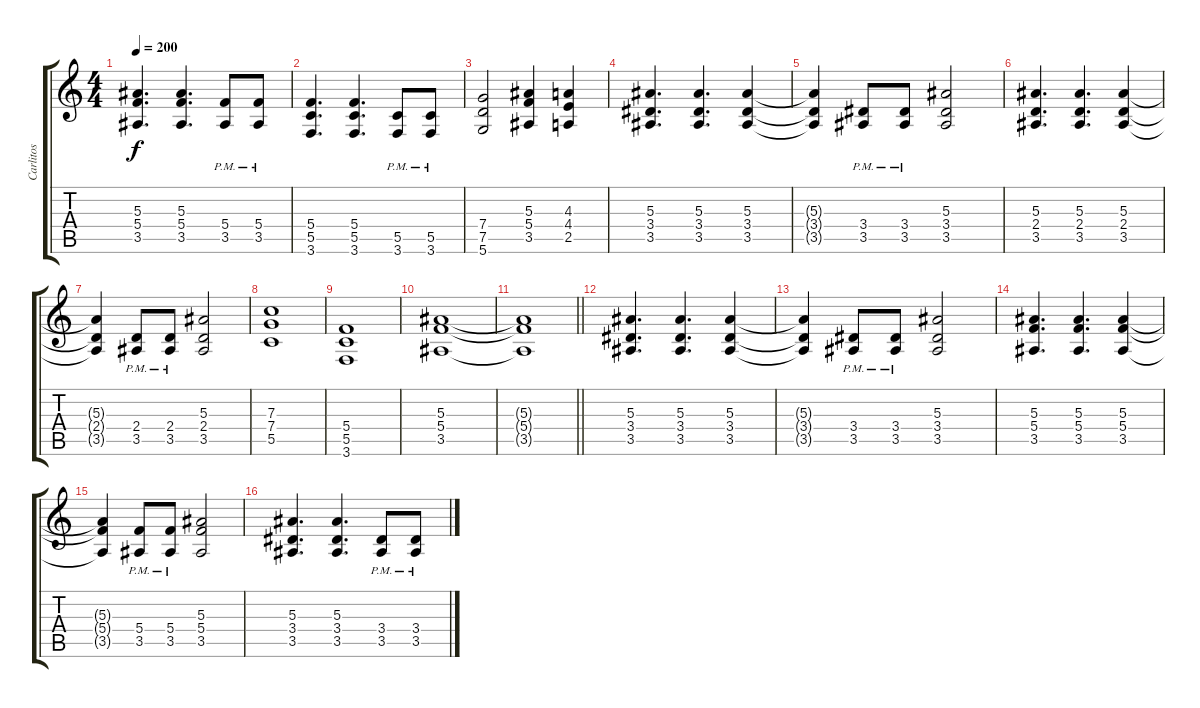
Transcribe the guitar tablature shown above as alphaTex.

\track ("Carlitos" "Carlitos") {instrument distortionguitar}
\staff {score tabs}
\tuning (D4 A3 F3 C3 G2 D2) {hide}
\ts (4 4)
\tempo 200
\clef g2
\ks c
(5.3 5.4 3.5).4{d dy f} (5.3 5.4 3.5).4{d} (5.4{pm} 3.5{pm}).8 (5.4{pm} 3.5{pm}).8 |
(5.4 5.5 3.6).4{d} (5.4 5.5 3.6).4{d} (5.5{pm} 3.6{pm}).8 (5.5{pm} 3.6{pm}).8 |
(7.4 7.5 5.6).2 (5.3 5.4 3.5).4 (4.3 4.4 2.5).4 |
(5.3 3.4 3.5).4{d} (5.3 3.4 3.5).4{d} (5.3 3.4 3.5).4 |
(5.3{t} 3.4{t} 3.5{t}).4 (3.4{pm} 3.5{pm}).8 (3.4{pm} 3.5{pm}).8 (5.3 3.4 3.5).2 |
(5.3 2.4 3.5).4{d} (5.3 2.4 3.5).4{d} (5.3 2.4 3.5).4 |
(5.3{t} 2.4{t} 3.5{t}).4 (2.4{pm} 3.5{pm}).8 (2.4{pm} 3.5{pm}).8 (5.3 2.4 3.5).2 |
(7.3 7.4 5.5).1 |
(5.4 5.5 3.6).1 |
(5.3 5.4 3.5).1 |
\barLineRight lightlight
(5.3{t} 5.4{t} 3.5{t}).1 |
(5.3 3.4 3.5).4{d} (5.3 3.4 3.5).4{d} (5.3 3.4 3.5).4 |
(5.3{t} 3.4{t} 3.5{t}).4 (3.4{pm} 3.5{pm}).8 (3.4{pm} 3.5{pm}).8 (5.3 3.4 3.5).2 |
(5.3 5.4 3.5).4{d} (5.3 5.4 3.5).4{d} (5.3 5.4 3.5).4 |
(5.3{t} 5.4{t} 3.5{t}).4 (5.4{pm} 3.5{pm}).8 (5.4{pm} 3.5{pm}).8 (5.3 5.4 3.5).2 |
(5.3 3.4 3.5).4{d} (5.3 3.4 3.5).4{d} (3.4{pm} 3.5{pm}).8 (3.4{pm} 3.5{pm}).8
